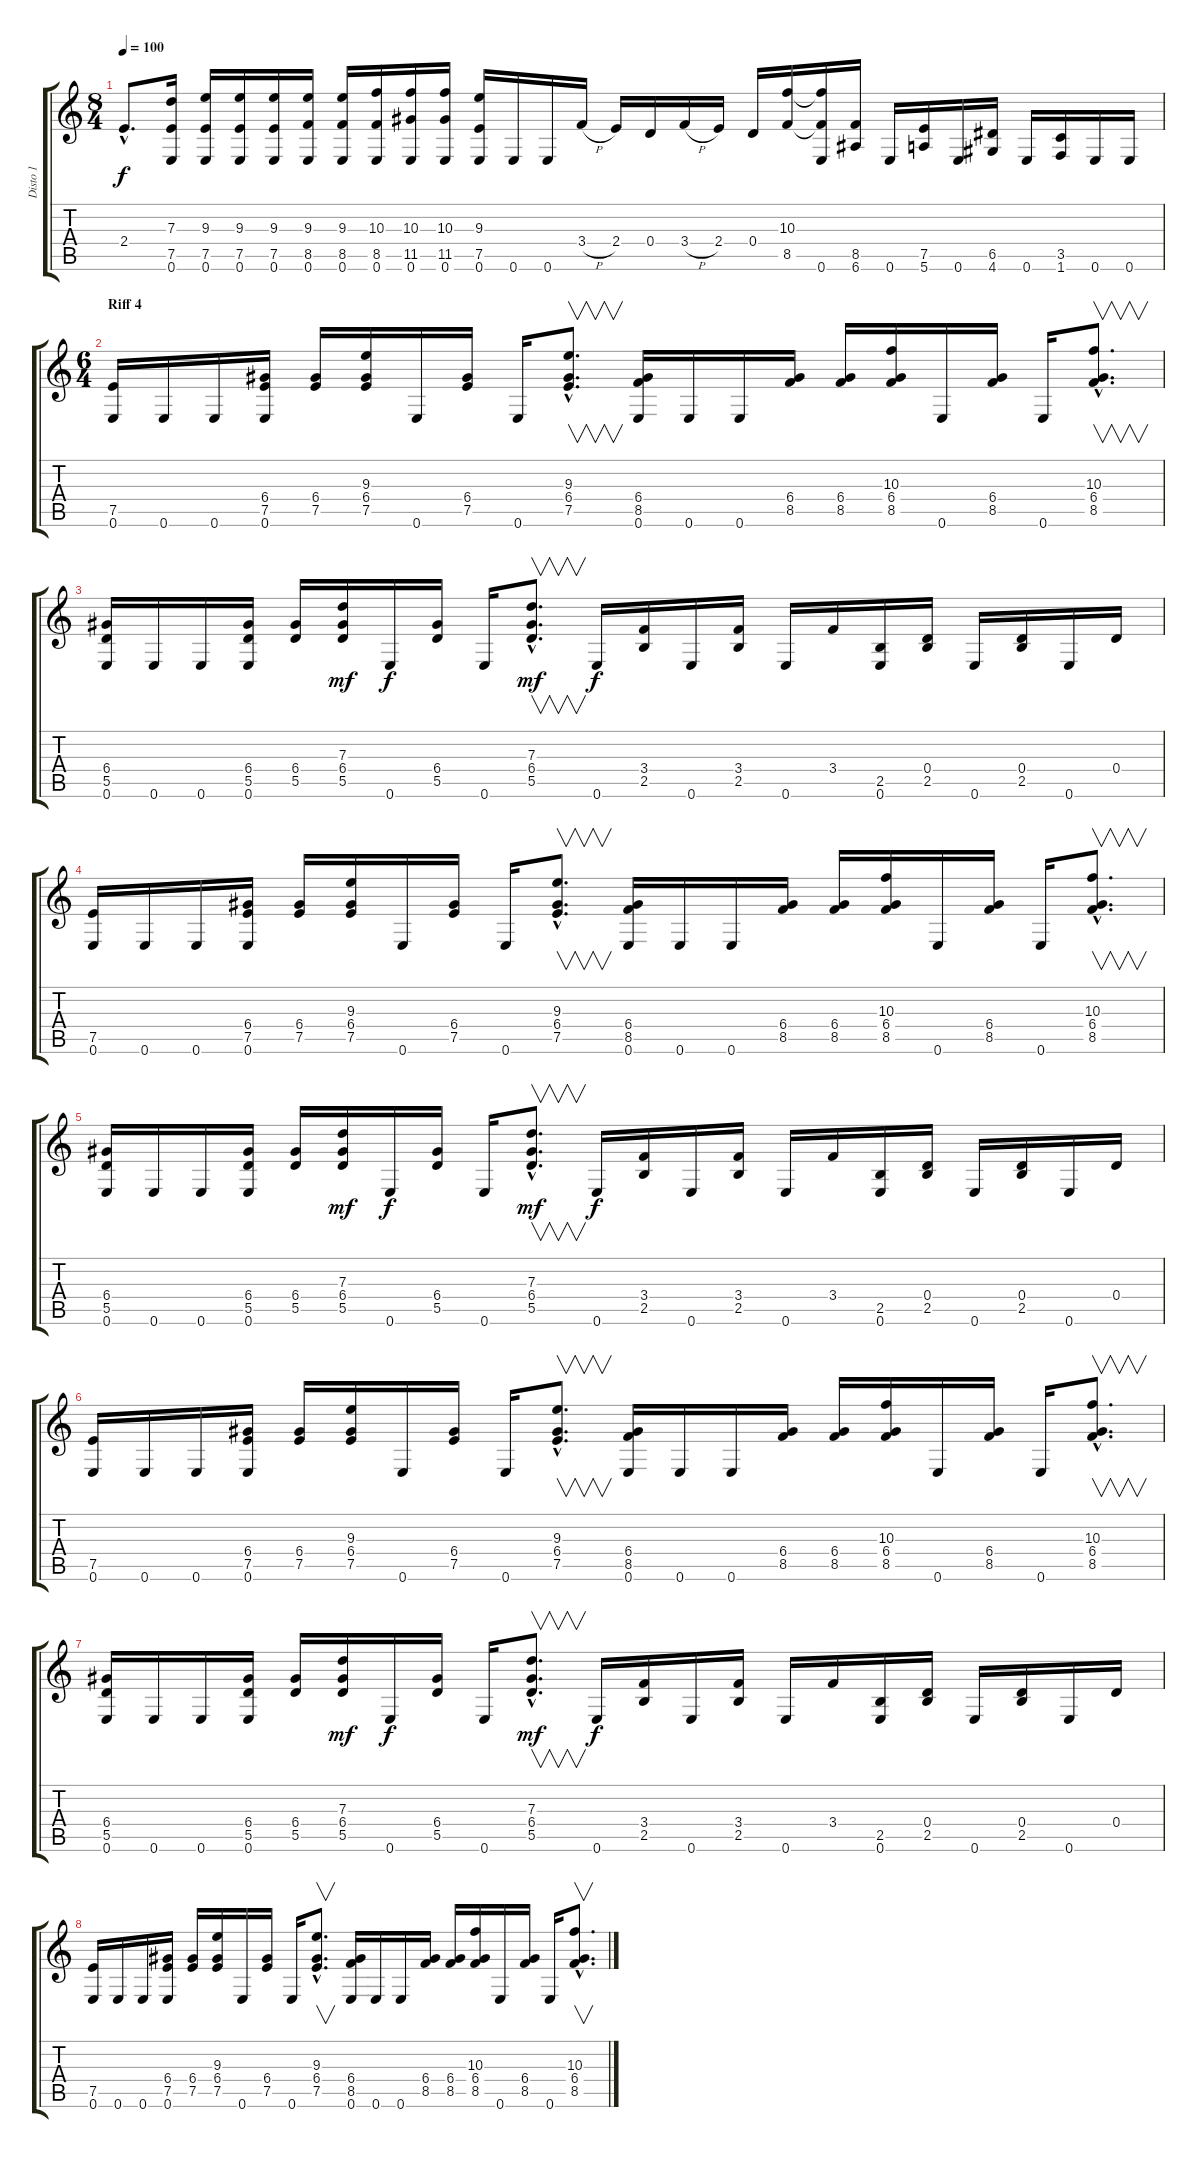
\track ("Disto 1" "Disto 1") {instrument distortionguitar}
\staff {score tabs}
\tuning (E4 B3 G3 D3 A2 E2) {hide}
\ts (8 4)
\tempo 100
\clef g2
\ks c
2.4{hac}.8{d dy f} (7.3 7.5 0.6).16 (9.3 7.5 0.6).16 (9.3 7.5 0.6).16 (9.3 7.5 0.6).16 (9.3 8.5 0.6).16 (9.3 8.5 0.6).16 (10.3 8.5 0.6).16 (10.3 11.5 0.6).16 (10.3 11.5 0.6).16 (9.3 7.5 0.6).16 0.6.16 0.6.16 3.4{h}.16 2.4.16 0.4.16 3.4{h}.16 2.4.16 0.4.16 (10.3 8.5).16 (10.3{t} 8.5{t} 0.6).16 (8.5 6.6).16 0.6.16 (7.5 5.6).16 0.6.16 (6.5 4.6).16 0.6.16 (3.5 1.6).16 0.6.16 0.6.16 |
\ts (6 4)
\section ("" "Riff 4")
(7.5 0.6).16 0.6.16 0.6.16 (6.4 7.5 0.6).16 (6.4 7.5).16 (9.3 6.4 7.5).16 0.6.16 (6.4 7.5).16 0.6.16 (9.3{hac} 6.4{hac} 7.5{hac}).8{v d} (6.4 8.5 0.6).16 0.6.16 0.6.16 (6.4 8.5).16 (6.4 8.5).16 (10.3 6.4 8.5).16 0.6.16 (6.4 8.5).16 0.6.16 (10.3{hac} 6.4{hac} 8.5{hac}).8{v d} |
(6.4 5.5 0.6).16 0.6.16 0.6.16 (6.4 5.5 0.6).16 (6.4 5.5).16 (7.3 6.4 5.5).16{dy mf} 0.6.16{dy f} (6.4 5.5).16 0.6.16 (7.3{hac} 6.4{hac} 5.5{hac}).8{v d dy mf} 0.6.16{dy f} (3.4 2.5).16 0.6.16 (3.4 2.5).16 0.6.16 3.4.16 (2.5 0.6).16 (0.4 2.5).16 0.6.16 (0.4 2.5).16 0.6.16 0.4.16 |
(7.5 0.6).16 0.6.16 0.6.16 (6.4 7.5 0.6).16 (6.4 7.5).16 (9.3 6.4 7.5).16 0.6.16 (6.4 7.5).16 0.6.16 (9.3{hac} 6.4{hac} 7.5{hac}).8{v d} (6.4 8.5 0.6).16 0.6.16 0.6.16 (6.4 8.5).16 (6.4 8.5).16 (10.3 6.4 8.5).16 0.6.16 (6.4 8.5).16 0.6.16 (10.3{hac} 6.4{hac} 8.5{hac}).8{v d} |
(6.4 5.5 0.6).16 0.6.16 0.6.16 (6.4 5.5 0.6).16 (6.4 5.5).16 (7.3 6.4 5.5).16{dy mf} 0.6.16{dy f} (6.4 5.5).16 0.6.16 (7.3{hac} 6.4{hac} 5.5{hac}).8{v d dy mf} 0.6.16{dy f} (3.4 2.5).16 0.6.16 (3.4 2.5).16 0.6.16 3.4.16 (2.5 0.6).16 (0.4 2.5).16 0.6.16 (0.4 2.5).16 0.6.16 0.4.16 |
(7.5 0.6).16 0.6.16 0.6.16 (6.4 7.5 0.6).16 (6.4 7.5).16 (9.3 6.4 7.5).16 0.6.16 (6.4 7.5).16 0.6.16 (9.3{hac} 6.4{hac} 7.5{hac}).8{v d} (6.4 8.5 0.6).16 0.6.16 0.6.16 (6.4 8.5).16 (6.4 8.5).16 (10.3 6.4 8.5).16 0.6.16 (6.4 8.5).16 0.6.16 (10.3{hac} 6.4{hac} 8.5{hac}).8{v d} |
(6.4 5.5 0.6).16 0.6.16 0.6.16 (6.4 5.5 0.6).16 (6.4 5.5).16 (7.3 6.4 5.5).16{dy mf} 0.6.16{dy f} (6.4 5.5).16 0.6.16 (7.3{hac} 6.4{hac} 5.5{hac}).8{v d dy mf} 0.6.16{dy f} (3.4 2.5).16 0.6.16 (3.4 2.5).16 0.6.16 3.4.16 (2.5 0.6).16 (0.4 2.5).16 0.6.16 (0.4 2.5).16 0.6.16 0.4.16 |
(7.5 0.6).16 0.6.16 0.6.16 (6.4 7.5 0.6).16 (6.4 7.5).16 (9.3 6.4 7.5).16 0.6.16 (6.4 7.5).16 0.6.16 (9.3{hac} 6.4{hac} 7.5{hac}).8{v d} (6.4 8.5 0.6).16 0.6.16 0.6.16 (6.4 8.5).16 (6.4 8.5).16 (10.3 6.4 8.5).16 0.6.16 (6.4 8.5).16 0.6.16 (10.3{hac} 6.4{hac} 8.5{hac}).8{v d}
